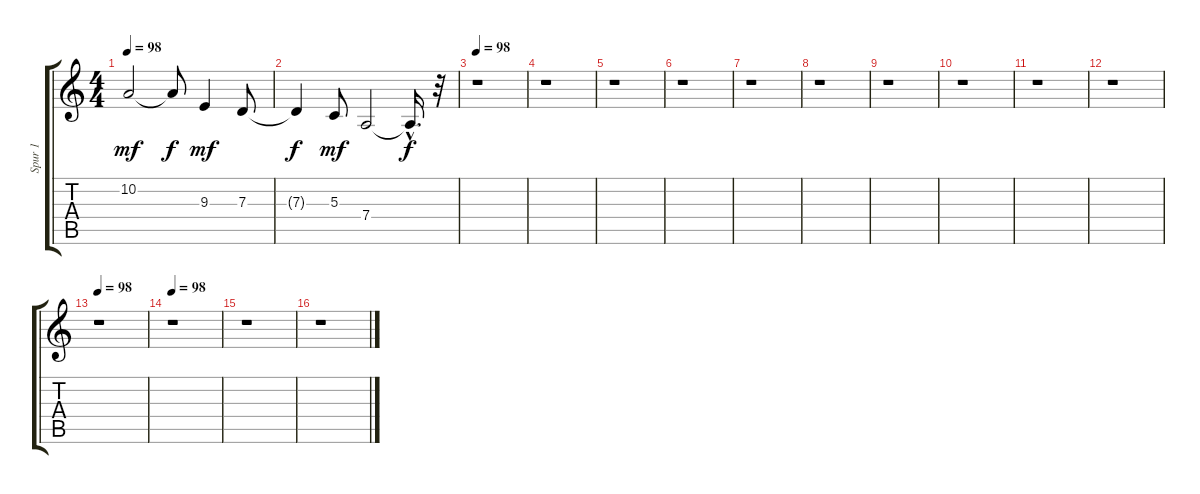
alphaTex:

\track ("Spur 1" "Spur 1") {instrument electricpiano2}
\staff {score tabs}
\tuning (E4 B3 G3 D3 A2 E2) {hide}
\ts (4 4)
\tempo 98
\clef g2
\ks c
10.2.2{dy mf} 10.2{t}.8{dy f} 9.3.4{dy mf} 7.3.8 |
7.3{t}.4{dy f} 5.3.8{dy mf} 7.4.2 7.4{hac t}.16{d dy f} r.32 |
\tempo 98
r.1 |
r.1 |
r.1 |
r.1 |
r.1 |
r.1 |
r.1 |
r.1 |
r.1 |
r.1 |
\tempo 98
r.1 |
\tempo 98
r.1 |
r.1 |
r.1
